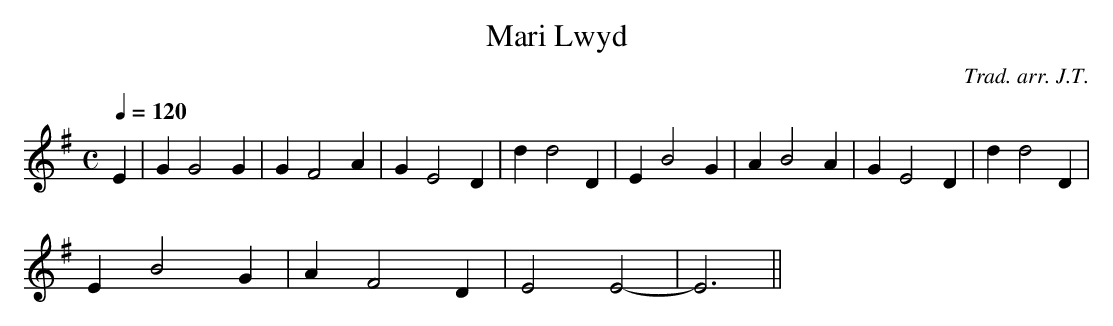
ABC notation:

X:1
T:Mari Lwyd
M:C
L:1/4
Q:120
C:Trad. arr. J.T.
K:G
E | G G2 G | G F2 A | G E2 D | d d2 D | E B2 G | A B2 A | G E2 D | d d2 D|
E B2 G | A F2 D | E2 E2- | E3 ||
